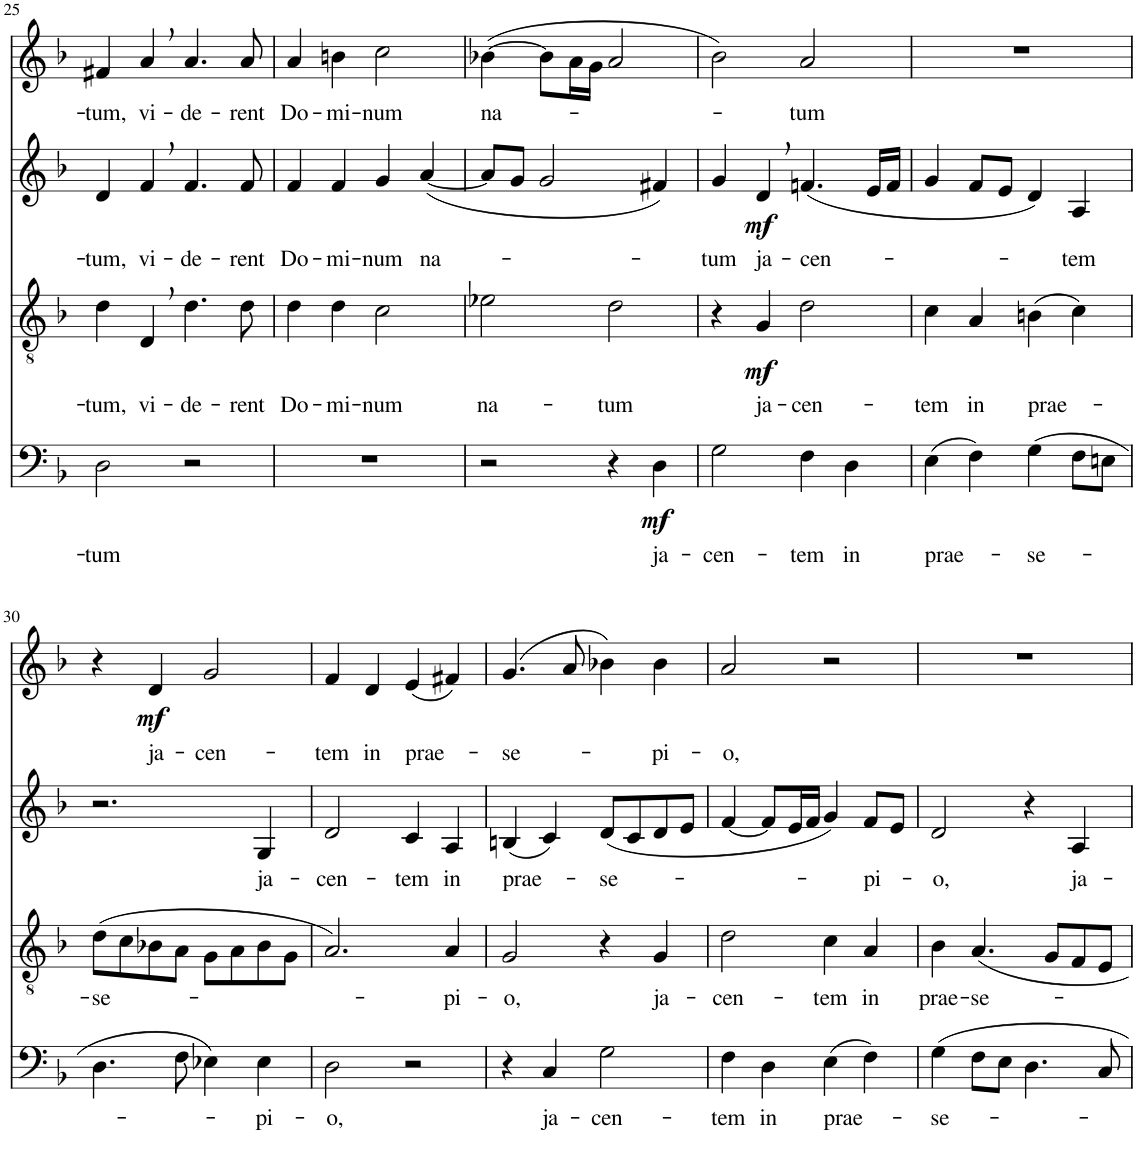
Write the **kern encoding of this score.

**kern	**text	**dynam	**kern	**text	**dynam	**kern	**text	**dynam	**kern	**text	**dynam
*part4	*part4	*part4	*part3	*part3	*part3	*part2	*part2	*part2	*part1	*part1	*part1
*staff4	*staff4	*staff4	*staff3	*staff3	*staff3	*staff2	*staff2	*staff2	*staff1	*staff1	*staff1
*I"Bassi	*	*	*I"Tenori	*	*	*I"Contralti	*	*	*I"Soprani	*	*
!!LO:PB:g=z
*clefF4	*	*	*clefGv2	*	*	*clefG2	*	*	*clefG2	*	*
*k[b-]	*	*	*k[b-]	*	*	*k[b-]	*	*	*k[b-]	*	*
*F:	*	*	*F:	*	*	*F:	*	*	*F:	*	*
*M4/4	*	*	*M4/4	*	*	*M4/4	*	*	*M4/4	*	*
=25	=25	=25	=25	=25	=25	=25	=25	=25	=25	=25	=25
!	!LO:LY:b	!	!	!LO:LY:b	!	!	!LO:LY:b	!	!	!LO:LY:b	!
2D\	-tum	.	4d\	-tum,	.	4d/	-tum,	.	4f#X/	-tum,	.
!	!	!	!	!LO:LY:b	!	!	!LO:LY:b	!	!	!LO:LY:b	!
.	.	.	4D,/	vi-	.	4f,/	vi-	.	4a,/	vi-	.
!	!	!	!	!LO:LY:b	!	!	!LO:LY:b	!	!	!LO:LY:b	!
2r	.	.	4.d\	-de-	.	4.f/	-de-	.	4.a/	-de-	.
!	!	!	!	!LO:LY:b	!	!	!LO:LY:b	!	!	!LO:LY:b	!
.	.	.	8d\	-rent	.	8f/	-rent	.	8a/	-rent	.
=26	=26	=26	=26	=26	=26	=26	=26	=26	=26	=26	=26
!	!	!	!	!LO:LY:b	!	!	!LO:LY:b	!	!	!LO:LY:b	!
1r	.	.	4d\	Do-	.	4f/	Do-	.	4a/	Do-	.
!	!	!	!	!LO:LY:b	!	!	!LO:LY:b	!	!	!LO:LY:b	!
.	.	.	4d\	-mi-	.	4f/	-mi-	.	4bn\	-mi-	.
!	!	!	!	!LO:LY:b	!	!	!LO:LY:b	!	!	!LO:LY:b	!
.	.	.	2c\	-num	.	4g/	-num	.	2cc\	-num	.
!	!	!	!	!	!	!	!LO:LY:b	!	!	!	!
.	.	.	.	.	.	([4a/	na-	.	.	.	.
=27	=27	=27	=27	=27	=27	=27	=27	=27	=27	=27	=27
!	!	!	!	!LO:LY:b	!	!	!	!	!	!LO:LY:b	!
2r	.	.	2e-X\	na-	.	8a/L]	.	.	([4b-X\	na-	.
.	.	.	.	.	.	8g/J	.	.	.	.	.
.	.	.	.	.	.	2g/	.	.	8b-\L]	.	.
.	.	.	.	.	.	.	.	.	16a\L	.	.
.	.	.	.	.	.	.	.	.	16g\JJ	.	.
!	!	!	!	!LO:LY:b	!	!	!	!	!	!	!
4r	.	.	2d\	-tum	.	.	.	.	2a/	.	.
!	!LO:LY:b	!LO:DY:b	!	!	!	!	!	!	!	!	!
4D\	ja-	mf	.	.	.	4f#X/)	.	.	.	.	.
=28	=28	=28	=28	=28	=28	=28	=28	=28	=28	=28	=28
!	!LO:LY:b	!	!	!	!	!	!LO:LY:b	!	!	!	!
2G\	-cen-	.	4r	.	.	4g/	-tum	.	2b-\)	.	.
!	!	!	!	!LO:LY:b	!LO:DY:b	!	!LO:LY:b	!LO:DY:b	!	!	!
.	.	.	4G/	ja-	mf	4d,/	ja-	mf	.	.	.
!	!LO:LY:b	!	!	!LO:LY:b	!	!	!LO:LY:b	!	!	!LO:LY:b	!
4F\	-tem	.	2d\	-cen-	.	(4.fn/	-cen-	.	2a/	-tum	.
!	!LO:LY:b	!	!	!	!	!	!	!	!	!	!
4D\	in	.	.	.	.	.	.	.	.	.	.
.	.	.	.	.	.	16e/LL	.	.	.	.	.
.	.	.	.	.	.	16f/JJ	.	.	.	.	.
=29	=29	=29	=29	=29	=29	=29	=29	=29	=29	=29	=29
!	!LO:LY:b	!	!	!LO:LY:b	!	!	!	!	!	!	!
(4E\	prae-	.	4c\	-tem	.	4g/	.	.	1r	.	.
!	!	!	!	!LO:LY:b	!	!	!	!	!	!	!
4F\)	.	.	4A/	in	.	8f/L	.	.	.	.	.
.	.	.	.	.	.	8e/J	.	.	.	.	.
!	!LO:LY:b	!	!	!LO:LY:b	!	!	!	!	!	!	!
(4G\	-se-	.	(4Bn\	prae-	.	4d/)	.	.	.	.	.
!	!	!	!	!	!	!	!LO:LY:b	!	!	!	!
8F\L	.	.	4c\)	.	.	4A/	-tem	.	.	.	.
8En\J	.	.	.	.	.	.	.	.	.	.	.
!!LO:LB:g=z
=30	=30	=30	=30	=30	=30	=30	=30	=30	=30	=30	=30
!	!	!	!	!LO:LY:b	!	!	!	!	!	!	!
4.D\	.	.	(8d\L	-se-	.	2.r	.	.	4r	.	.
.	.	.	8c\	.	.	.	.	.	.	.	.
!	!	!	!	!	!	!	!	!	!	!LO:LY:b	!LO:DY:b
.	.	.	8B-X\	.	.	.	.	.	4d/	ja-	mf
8F\	.	.	8A\J	.	.	.	.	.	.	.	.
!	!	!	!	!	!	!	!	!	!	!LO:LY:b	!
4E-X\)	.	.	8G\L	.	.	.	.	.	2g/	-cen-	.
.	.	.	8A\	.	.	.	.	.	.	.	.
!	!LO:LY:b	!	!	!	!	!	!LO:LY:b	!	!	!	!
4E-\	-pi-	.	8B-\	.	.	4G/	ja-	.	.	.	.
.	.	.	8G\J	.	.	.	.	.	.	.	.
=31	=31	=31	=31	=31	=31	=31	=31	=31	=31	=31	=31
!	!LO:LY:b	!	!	!	!	!	!LO:LY:b	!	!	!LO:LY:b	!
2D\	-o,	.	2.A/)	.	.	2d/	-cen-	.	4f/	-tem	.
!	!	!	!	!	!	!	!	!	!	!LO:LY:b	!
.	.	.	.	.	.	.	.	.	4d/	in	.
!	!	!	!	!	!	!	!LO:LY:b	!	!	!LO:LY:b	!
2r	.	.	.	.	.	4c/	-tem	.	(4e/	prae-	.
!	!	!	!	!LO:LY:b	!	!	!LO:LY:b	!	!	!	!
.	.	.	4A/	-pi-	.	4A/	in	.	4f#X/)	.	.
=32	=32	=32	=32	=32	=32	=32	=32	=32	=32	=32	=32
!	!	!	!	!LO:LY:b	!	!	!LO:LY:b	!	!	!LO:LY:b	!
4r	.	.	2G/	-o,	.	(4Bn/	prae-	.	(4.g/	-se-	.
!	!LO:LY:b	!	!	!	!	!	!	!	!	!	!
4C/	ja-	.	.	.	.	4c/)	.	.	.	.	.
.	.	.	.	.	.	.	.	.	8a/	.	.
!	!LO:LY:b	!	!	!	!	!	!LO:LY:b	!	!	!	!
2G\	-cen-	.	4r	.	.	(8d/L	-se-	.	4b-X\)	.	.
.	.	.	.	.	.	8c/	.	.	.	.	.
!	!	!	!	!LO:LY:b	!	!	!	!	!	!LO:LY:b	!
.	.	.	4G/	ja-	.	8d/	.	.	4b-\	-pi-	.
.	.	.	.	.	.	8e/J	.	.	.	.	.
=33	=33	=33	=33	=33	=33	=33	=33	=33	=33	=33	=33
!	!LO:LY:b	!	!	!LO:LY:b	!	!	!	!	!	!LO:LY:b	!
4F\	-tem	.	2d\	-cen-	.	[4f/	.	.	2a/	-o,	.
!	!LO:LY:b	!	!	!	!	!	!	!	!	!	!
4D\	in	.	.	.	.	8f/L]	.	.	.	.	.
.	.	.	.	.	.	16e/L	.	.	.	.	.
.	.	.	.	.	.	16f/JJ	.	.	.	.	.
!	!LO:LY:b	!	!	!LO:LY:b	!	!	!	!	!	!	!
(4E\	prae-	.	4c\	-tem	.	4g/)	.	.	2r	.	.
!	!	!	!	!LO:LY:b	!	!	!LO:LY:b	!	!	!	!
4F\)	.	.	4A/	in	.	8f/L	-pi-	.	.	.	.
.	.	.	.	.	.	8e/J	.	.	.	.	.
=34	=34	=34	=34	=34	=34	=34	=34	=34	=34	=34	=34
!	!LO:LY:b	!	!	!LO:LY:b	!	!	!LO:LY:b	!	!	!	!
4G\	-se-	.	4B-\	prae-	.	2d/	-o,	.	1r	.	.
!	!	!	!	!LO:LY:b	!	!	!	!	!	!	!
8F\L	.	.	4.A/	-se-	.	.	.	.	.	.	.
8E\J	.	.	.	.	.	.	.	.	.	.	.
4.D\	.	.	.	.	.	4r	.	.	.	.	.
.	.	.	8G/L	.	.	.	.	.	.	.	.
!	!	!	!	!	!	!	!LO:LY:b	!	!	!	!
.	.	.	8F/	.	.	4A/	ja-	.	.	.	.
8C/	.	.	8E/J	.	.	.	.	.	.	.	.
=	=	=	=	=	=	=	=	=	=	=	=
*-	*-	*-	*-	*-	*-	*-	*-	*-	*-	*-	*-
